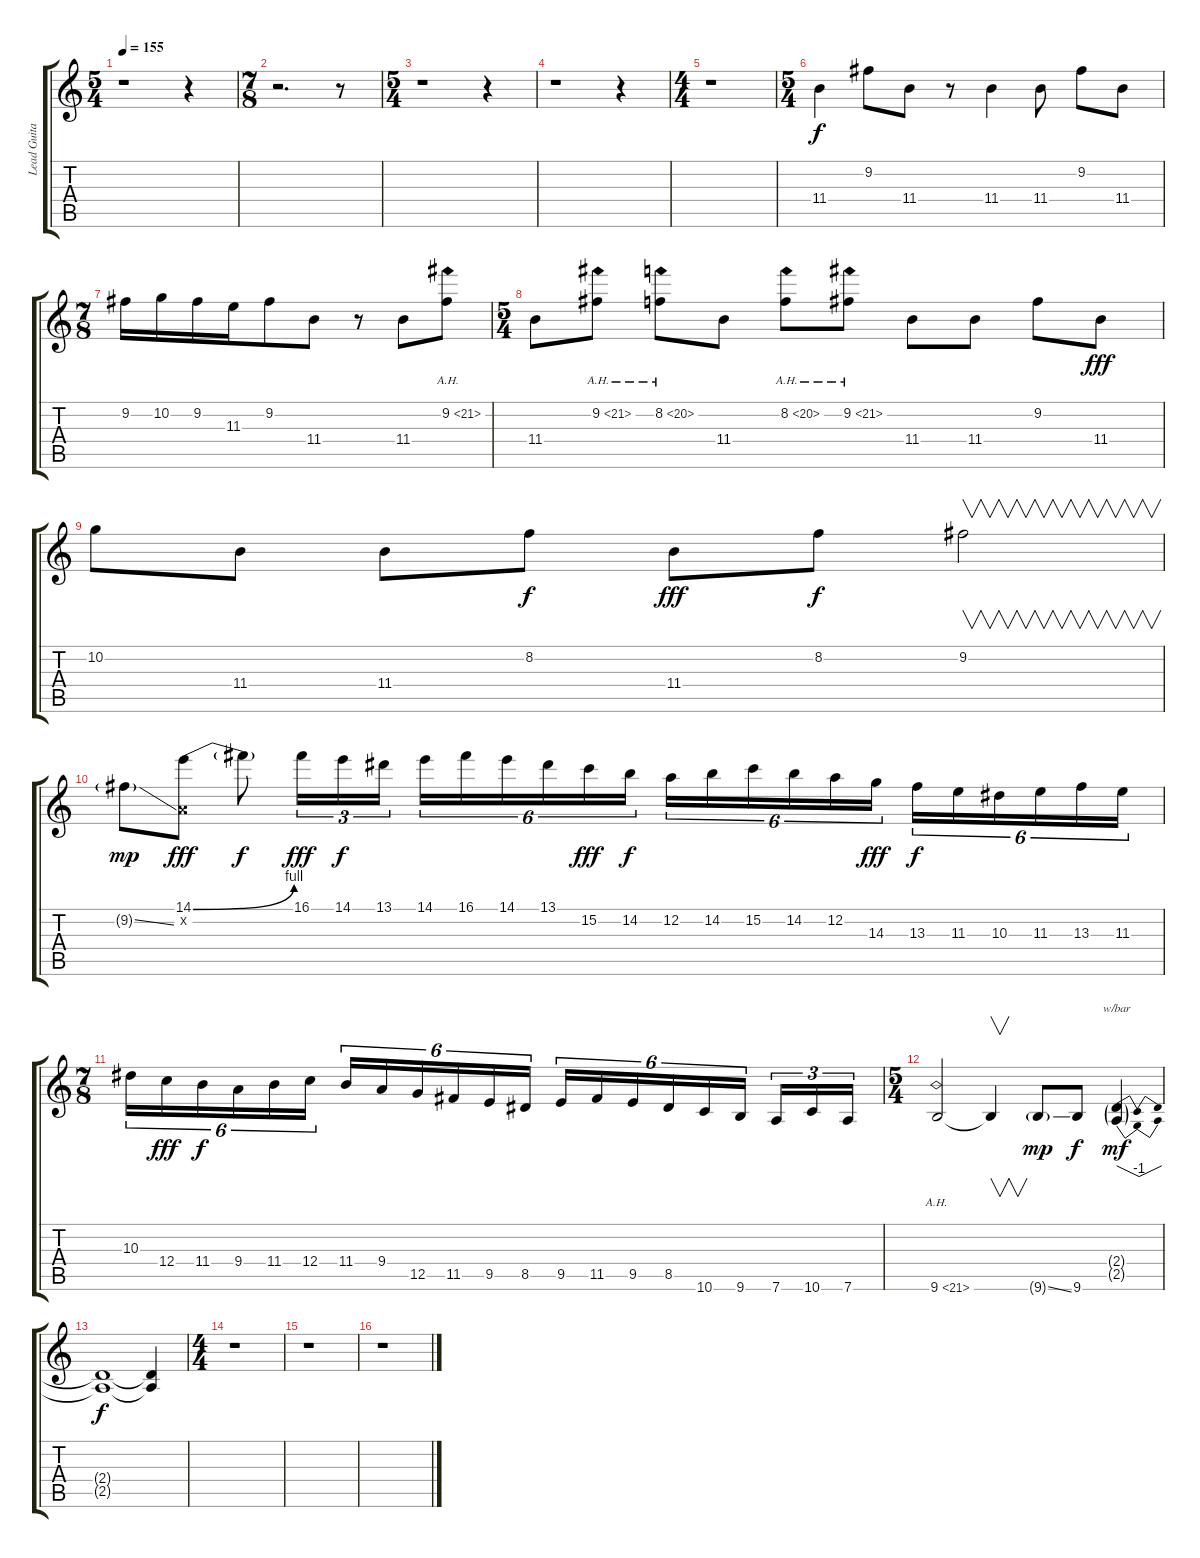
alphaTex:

\track ("Lead Guitar" "Lead Guita") {instrument overdrivenguitar}
\staff {score tabs}
\tuning (D4 A3 F3 C3 G2 D2) {hide}
\ts (5 4)
\tempo 155
\clef g2
\ks c
r.1{dy f} r.4 |
\ts (7 8)
r.2{d} r.8 |
\ts (5 4)
r.1 r.4 |
r.1 r.4 |
\ts (4 4)
r.1 |
\ts (5 4)
11.4.4{volume 16} 9.2.8 11.4.8 r.8 11.4.4 11.4.8 9.2.8 11.4.8 |
\ts (7 8)
9.2.16 10.2.16 9.2.16 11.3.16 9.2.8 11.4.8 r.8 11.4.8 9.2{ah 12}.8 |
\ts (5 4)
11.4.8 9.2{ah 12}.8 8.2{ah 12}.8 11.4.8 8.2{ah 12}.8 9.2{ah 12}.8 11.4.8 11.4.8 9.2.8 11.4.8{dy fff} |
10.2.8 11.4.8 11.4.8 8.2.8{dy f} 11.4.8{dy fff} 8.2.8{dy f} 9.2.2{v} |
9.2{ss g}.8{dy mp} (14.1{be (bend 0 0 60 4)} 0.2{x}).8{dy fff} 14.1{t}.8{dy f} 16.1.16{tu (3 2) dy fff} 14.1.16{tu (3 2) dy f} 13.1.16{tu (3 2)} 14.1.16{tu (6 4)} 16.1.16{tu (6 4)} 14.1.16{tu (6 4)} 13.1.16{tu (6 4)} 15.2.16{tu (6 4) dy fff} 14.2.16{tu (6 4) dy f} 12.2.16{tu (6 4)} 14.2.16{tu (6 4)} 15.2.16{tu (6 4)} 14.2.16{tu (6 4)} 12.2.16{tu (6 4)} 14.3.16{tu (6 4) dy fff} 13.3.16{tu (6 4) dy f} 11.3.16{tu (6 4)} 10.3.16{tu (6 4)} 11.3.16{tu (6 4)} 13.3.16{tu (6 4)} 11.3.16{tu (6 4)} |
\ts (7 8)
10.3.16{tu (6 4)} 12.4.16{tu (6 4) dy fff} 11.4.16{tu (6 4) dy f} 9.4.16{tu (6 4)} 11.4.16{tu (6 4)} 12.4.16{tu (6 4)} 11.4.16{tu (6 4)} 9.4.16{tu (6 4)} 12.5.16{tu (6 4)} 11.5.16{tu (6 4)} 9.5.16{tu (6 4)} 8.5.16{tu (6 4)} 9.5.16{tu (6 4)} 11.5.16{tu (6 4)} 9.5.16{tu (6 4)} 8.5.16{tu (6 4)} 10.6.16{tu (6 4)} 9.6.16{tu (6 4)} 7.6.16{tu (3 2)} 10.6.16{tu (3 2)} 7.6.16{tu (3 2)} |
\ts (5 4)
9.6{ah 12}.2 9.6{t}.4{v} 9.6{ss g}.8{dy mp} 9.6.8{dy f} (2.4{g} 2.5{g}).4{tbe (dip default 0 0 30 -4 60 0) dy mf} |
(2.4{t} 2.5{t}).1{dy f} (2.4{t} 2.5{t}).4 |
\ts (4 4)
r.1 |
r.1 |
r.1
